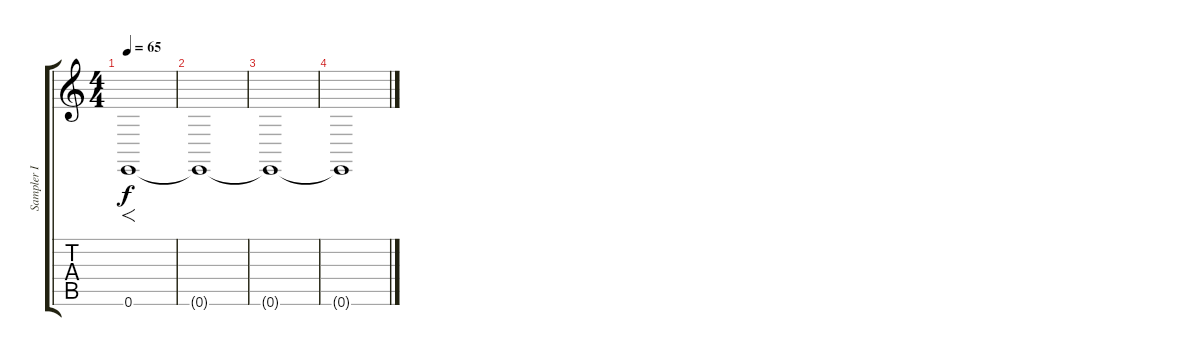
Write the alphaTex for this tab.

\track ("Sampler I" "Sampler I") {instrument fx7echoes}
\staff {score tabs}
\tuning (E4 B3 G3 D3 A2 E2) {hide}
\ts (4 4)
\tempo 65
\clef g2
\ks c
0.6.1{f dy f instrument fx7echoes} |
0.6{t}.1 |
0.6{t}.1 |
0.6{t}.1
